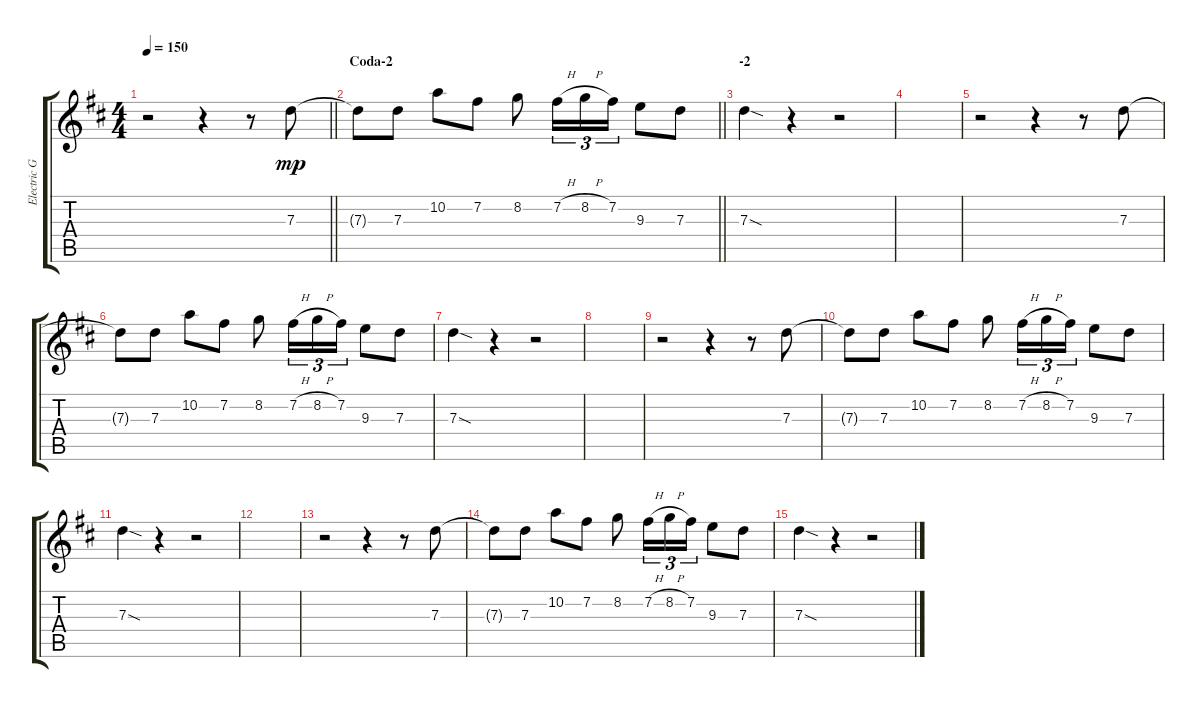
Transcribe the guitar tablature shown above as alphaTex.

\track ("Electric Guitar" "Electric G") {instrument distortionguitar}
\staff {score tabs}
\tuning (E4 B3 G3 D3 A2 E2) {hide}
\ts (4 4)
\tempo 150
\clef g2
\barLineRight lightlight
\ks d
r.2{dy mp} r.4 r.8 7.3.8 |
\section ("" "Coda-2")
\barLineRight lightlight
7.3{t}.8 7.3.8 10.2.8 7.2.8 8.2.8 7.2{h}.16{tu (3 2)} 8.2{h}.16{tu (3 2)} 7.2.16{tu (3 2)} 9.3.8 7.3.8 |
\section ("" "-2")
7.3{sod}.4 r.4 r.2 |
|
r.2 r.4 r.8 7.3.8 |
7.3{t}.8 7.3.8 10.2.8 7.2.8 8.2.8 7.2{h}.16{tu (3 2)} 8.2{h}.16{tu (3 2)} 7.2.16{tu (3 2)} 9.3.8 7.3.8 |
7.3{sod}.4 r.4 r.2 |
|
r.2 r.4 r.8 7.3.8 |
7.3{t}.8 7.3.8 10.2.8 7.2.8 8.2.8 7.2{h}.16{tu (3 2)} 8.2{h}.16{tu (3 2)} 7.2.16{tu (3 2)} 9.3.8 7.3.8 |
7.3{sod}.4 r.4 r.2 |
|
r.2 r.4 r.8 7.3.8 |
7.3{t}.8 7.3.8 10.2.8 7.2.8 8.2.8 7.2{h}.16{tu (3 2)} 8.2{h}.16{tu (3 2)} 7.2.16{tu (3 2)} 9.3.8 7.3.8 |
7.3{sod}.4 r.4 r.2
